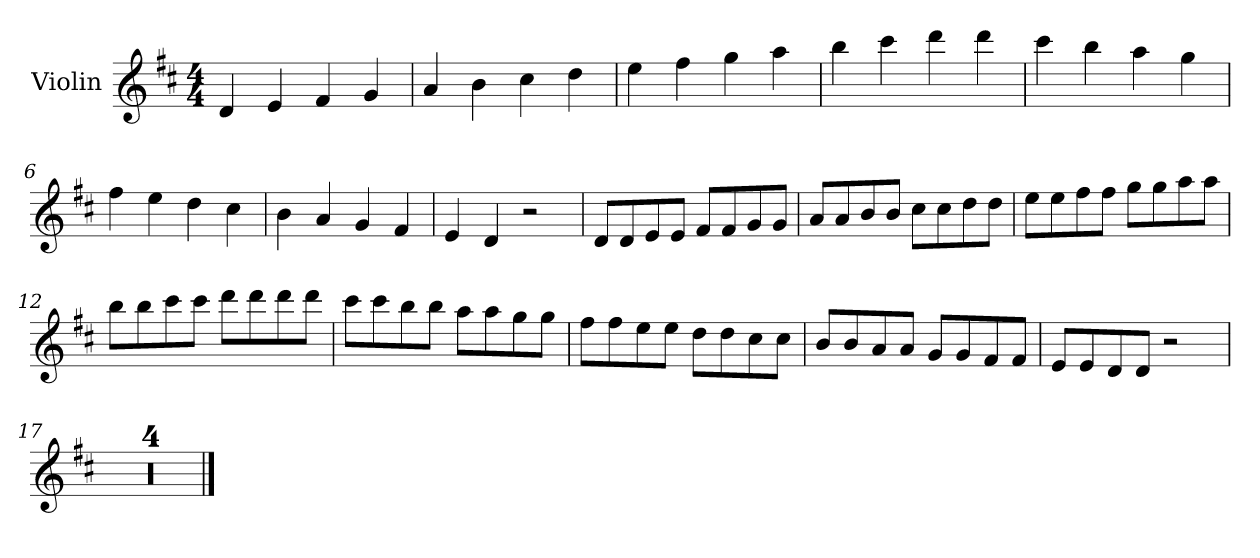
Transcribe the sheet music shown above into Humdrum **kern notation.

**kern
*part1
*staff1
*I"Violin
*I'Vln.
*clefG2
*k[f#c#]
*M4/4
*MM60
=1
4d/
4e/
4f#/
4g/
=2
4a/
4b\
4cc#\
4dd\
=3
4ee\
4ff#\
4gg\
4aa\
=4
4bb\
4ccc#\
4ddd\
4ddd\
=5
4ccc#\
4bb\
4aa\
4gg\
=6
4ff#\
4ee\
4dd\
4cc#\
=7
4b\
4a/
4g/
4f#/
!!LO:LB:g=z
=8
4e/
4d/
2r
=9
8d/L
8d/
8e/
8e/J
8f#/L
8f#/
8g/
8g/J
=10
8a/L
8a/
8b/
8b/J
8cc#\L
8cc#\
8dd\
8dd\J
=11
8ee\L
8ee\
8ff#\
8ff#\J
8gg\L
8gg\
8aa\
8aa\J
=12
8bb\L
8bb\
8ccc#\
8ccc#\J
8ddd\L
8ddd\
8ddd\
8ddd\J
!!LO:LB:g=z
=13
8ccc#\L
8ccc#\
8bb\
8bb\J
8aa\L
8aa\
8gg\
8gg\J
=14
8ff#\L
8ff#\
8ee\
8ee\J
8dd\L
8dd\
8cc#\
8cc#\J
=15
8b/L
8b/
8a/
8a/J
8g/L
8g/
8f#/
8f#/J
=16
8e/L
8e/
8d/
8d/J
2r
=17
1r
=18
1r
!!LO:LB:g=z
=19
1r
=20
1r
==
*-
